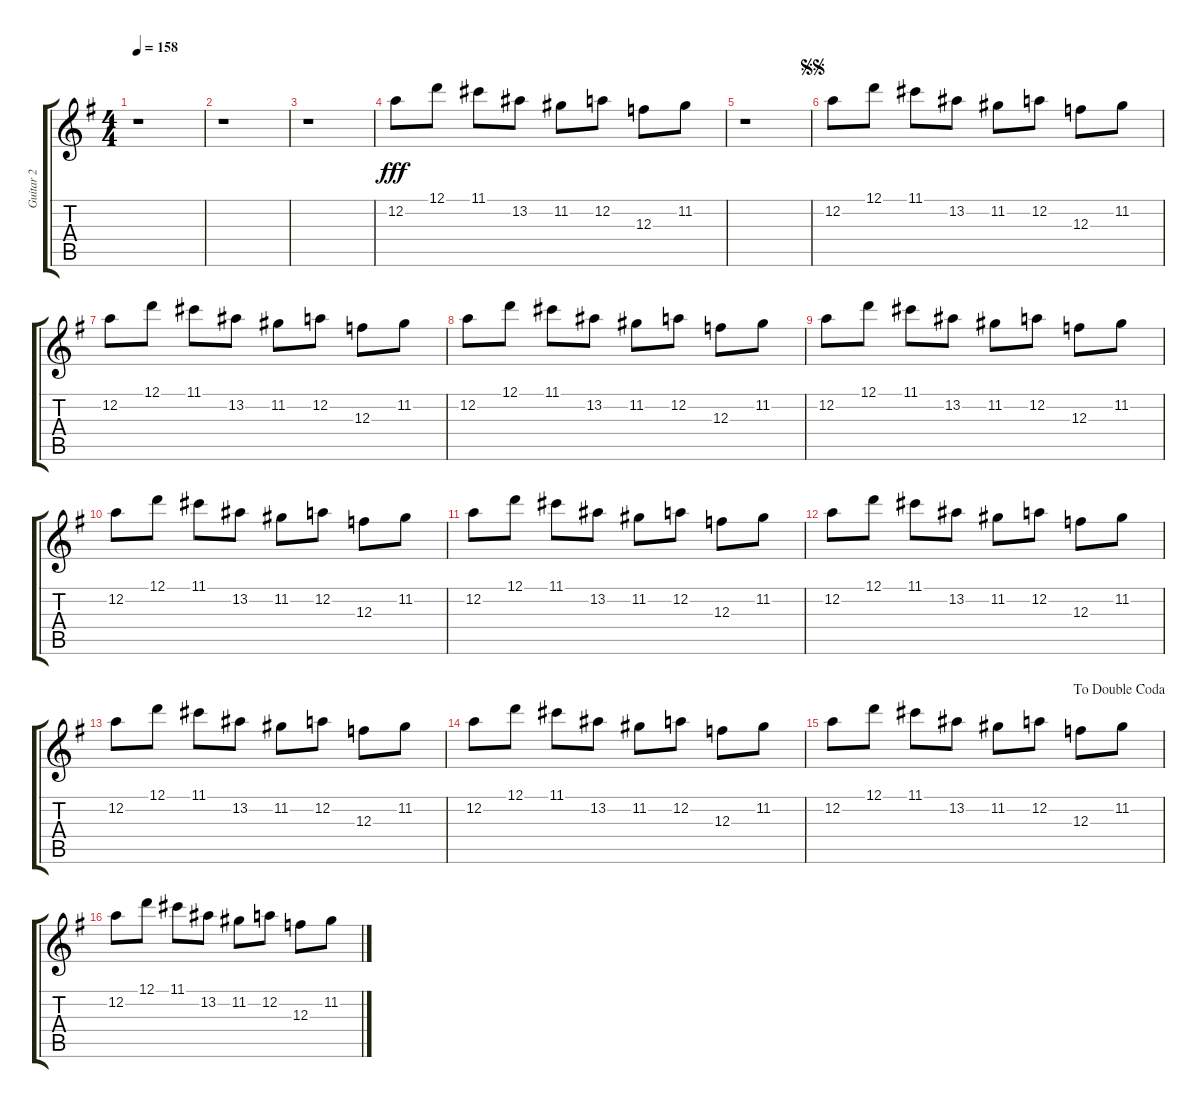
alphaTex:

\track ("Guitar 2" "Guitar 2") {instrument overdrivenguitar}
\staff {score tabs}
\tuning (D4 A3 F3 C3 G2 D2) {hide}
\ts (4 4)
\tempo 158
\clef g2
\ks g
r.1{dy fff} |
r.1 |
r.1 |
12.2.8 12.1.8 11.1.8 13.2.8 11.2.8 12.2.8 12.3.8 11.2.8 |
r.1 |
\jump segnosegno
12.2.8 12.1.8 11.1.8 13.2.8 11.2.8 12.2.8 12.3.8 11.2.8 |
12.2.8 12.1.8 11.1.8 13.2.8 11.2.8 12.2.8 12.3.8 11.2.8 |
12.2.8 12.1.8 11.1.8 13.2.8 11.2.8 12.2.8 12.3.8 11.2.8 |
12.2.8 12.1.8 11.1.8 13.2.8 11.2.8 12.2.8 12.3.8 11.2.8 |
12.2.8 12.1.8 11.1.8 13.2.8 11.2.8 12.2.8 12.3.8 11.2.8 |
12.2.8 12.1.8 11.1.8 13.2.8 11.2.8 12.2.8 12.3.8 11.2.8 |
12.2.8 12.1.8 11.1.8 13.2.8 11.2.8 12.2.8 12.3.8 11.2.8 |
12.2.8 12.1.8 11.1.8 13.2.8 11.2.8 12.2.8 12.3.8 11.2.8 |
12.2.8 12.1.8 11.1.8 13.2.8 11.2.8 12.2.8 12.3.8 11.2.8 |
\jump dadoublecoda
12.2.8 12.1.8 11.1.8 13.2.8 11.2.8 12.2.8 12.3.8 11.2.8 |
12.2.8 12.1.8 11.1.8 13.2.8 11.2.8 12.2.8 12.3.8 11.2.8
